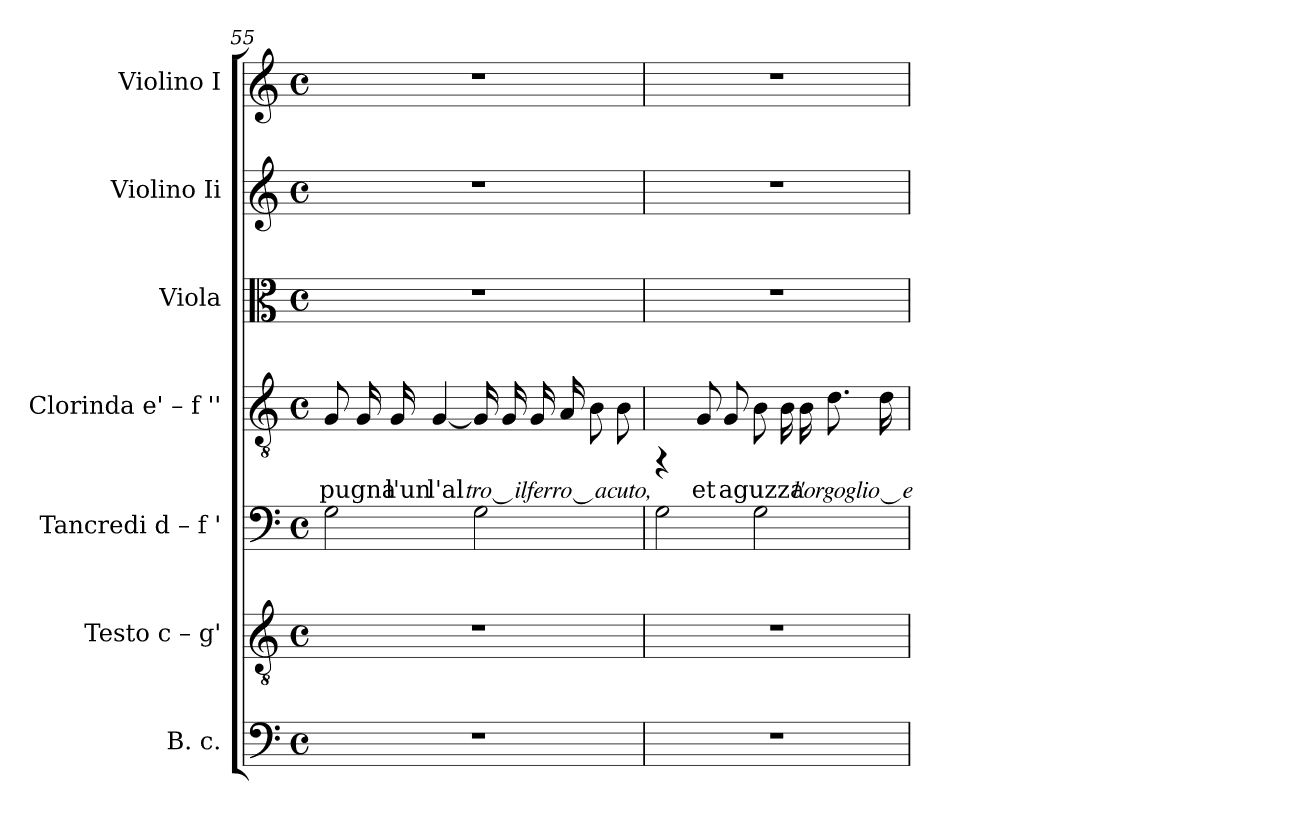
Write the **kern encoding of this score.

**kern	**kern	**kern	**kern	**text	**kern	**kern	**kern
*part7	*part6	*part5	*part4	*part4	*part3	*part2	*part1
*staff7	*staff6	*staff5	*staff4	*staff4	*staff3	*staff2	*staff1
*I"B. c.	*I"Testo  c – g'	*I"Tancredi  d – f '	*I"Clorinda  e' – f ''	*	*I"Viola	*I"Violino Ii	*I"Violino I
!!LO:LB:g=z
*clefF4	*clefGv2	*clefF4	*clefGv2	*	*clefC3	*clefG2	*clefG2
*k[]	*k[]	*k[]	*k[]	*	*k[]	*k[]	*k[]
*C:	*C:	*C:	*C:	*	*C:	*C:	*C:
*M4/4	*M4/4	*M4/4	*M4/4	*	*M4/4	*M4/4	*M4/4
*met(c)	*met(c)	*met(c)	*met(c)	*	*met(c)	*met(c)	*met(c)
=55	=55	=55	=55	=55	=55	=55	=55
!	!	!	!	!LO:LY:b:cj	!	!	!
1r	1r	2G\	8G/	pugna	1r	1r	1r
!	!	!	!	!LO:LY:b:cj	!	!	!
.	.	.	16G/	.	.	.	.
!	!	!	!	!LO:LY:b:cj	!	!	!
.	.	.	16G/	l'un	.	.	.
!	!	!	!	!LO:LY:b:cj	!	!	!
.	.	.	[<4G/	l'al	.	.	.
!	!	!	!	!LO:LY:b:cj	!	!	!
.	.	2G\	16G/]	tro‿il	.	.	.
!	!	!	!	!LO:LY:b:cj	!	!	!
.	.	.	16G/	.	.	.	.
!	!	!	!	!LO:LY:b:cj	!	!	!
.	.	.	16G/	ferro‿acuto,	.	.	.
!	!	!	!	!LO:LY:b:cj	!	!	!
.	.	.	16A/	.	.	.	.
!	!	!	!	!LO:LY:b:cj	!	!	!
.	.	.	8B\	.	.	.	.
!	!	!	!	!LO:LY:b:cj	!	!	!
.	.	.	8B\	.	.	.	.
=56	=56	=56	=56	=56	=56	=56	=56
1r	1r	2G\	4rFF	.	1r	1r	1r
!	!	!	!	!LO:LY:b:cj	!	!	!
.	.	.	8G/	et	.	.	.
!	!	!	!	!LO:LY:b:cj	!	!	!
.	.	.	8G/	aguzza	.	.	.
!	!	!	!	!LO:LY:b:cj	!	!	!
.	.	2G\	8B\	.	.	.	.
!	!	!	!	!LO:LY:b:cj	!	!	!
.	.	.	16B\	.	.	.	.
!	!	!	!	!LO:LY:b:cj	!	!	!
.	.	.	16B\	l'orgoglio‿e	.	.	.
!	!	!	!	!LO:LY:b:cj	!	!	!
.	.	.	8.d\	.	.	.	.
!	!	!	!	!LO:LY:b:cj	!	!	!
.	.	.	16d\	.	.	.	.
=	=	=	=	=	=	=	=
*-	*-	*-	*-	*-	*-	*-	*-
